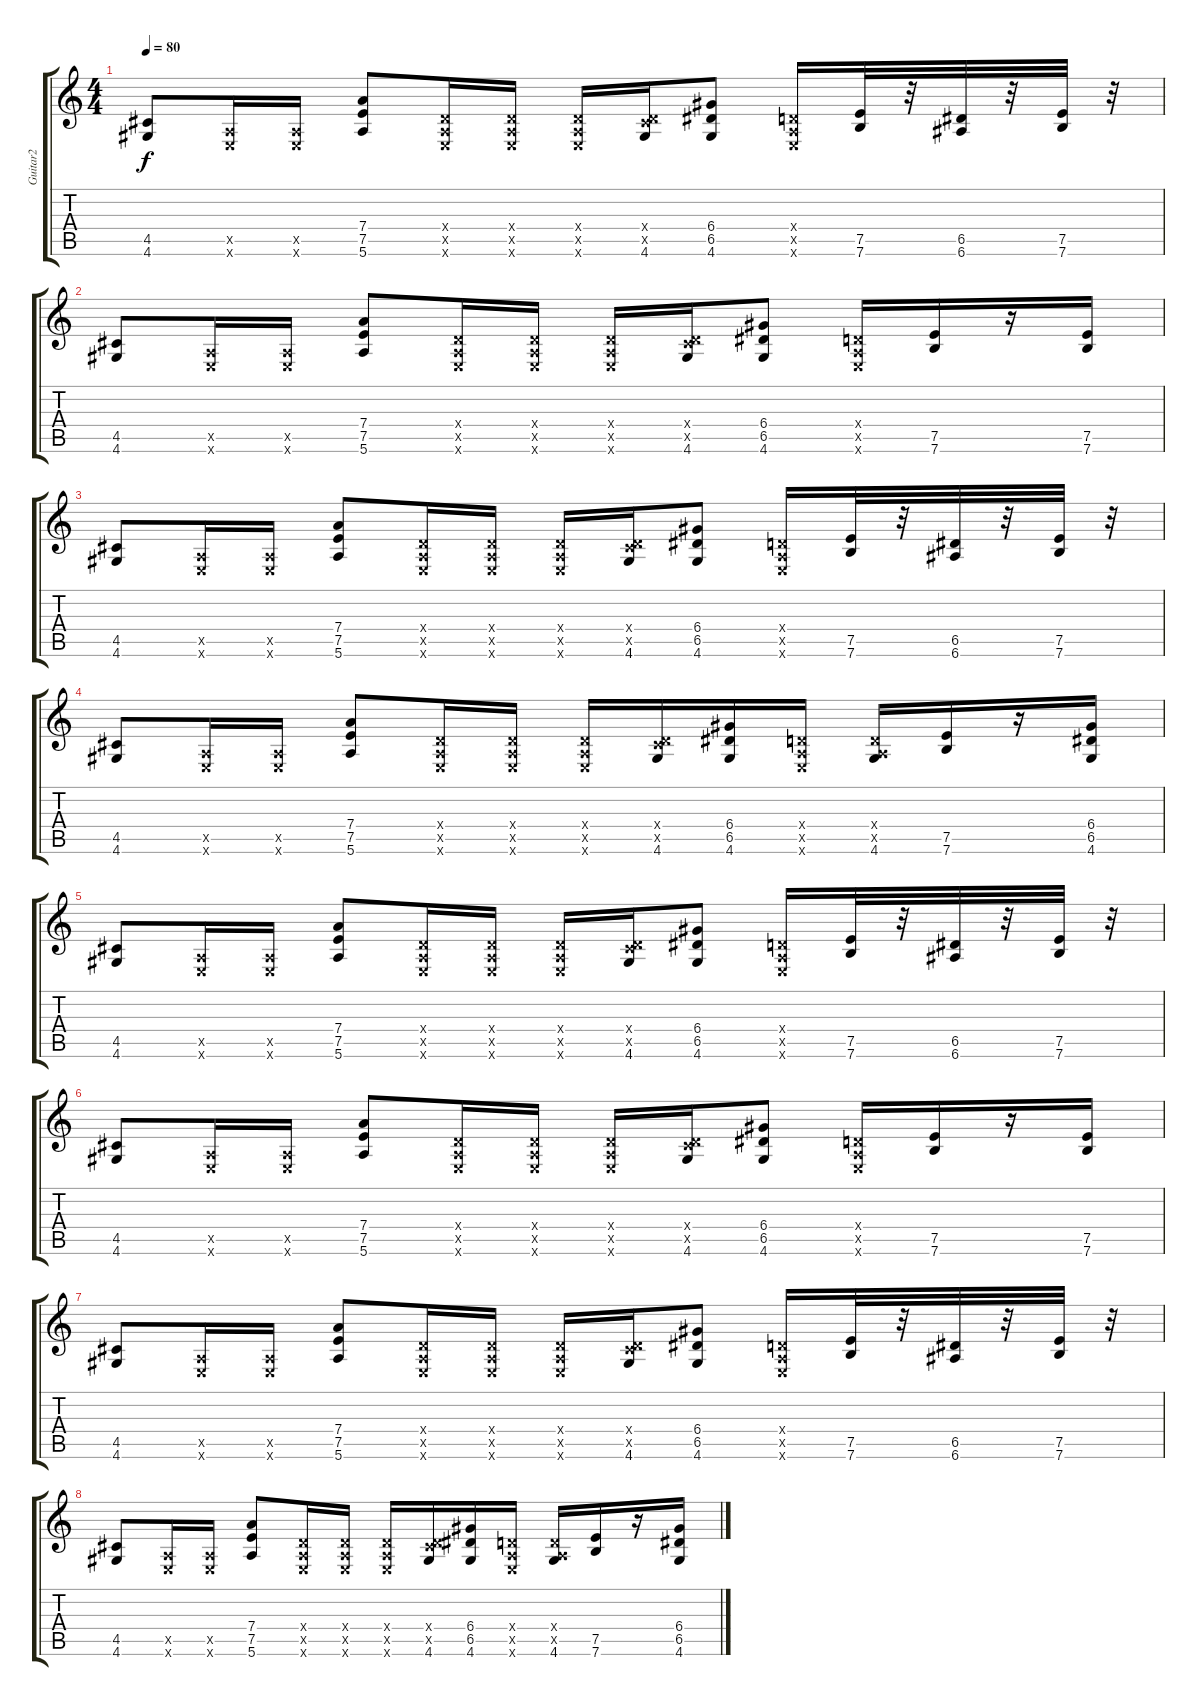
\track ("Guitar2" "Guitar2") {instrument distortionguitar}
\staff {score tabs}
\tuning (E4 B3 G3 D3 A2 E2) {hide}
\ts (4 4)
\tempo 80
\clef g2
\ks c
(4.5 4.6).8{dy f instrument distortionguitar} (0.5{x} 0.6{x}).16 (0.5{x} 0.6{x}).16 (7.4 7.5 5.6).8 (0.4{x} 0.5{x} 0.6{x}).16 (0.4{x} 0.5{x} 0.6{x}).16 (0.4{x} 0.5{x} 0.6{x}).16 (0.4{x} 4.5{x} 4.6).16 (6.4 6.5 4.6).8 (0.4{x} 0.5{x} 0.6{x}).16 (7.5 7.6).32 r.32 (6.5 6.6).32 r.32 (7.5 7.6).32 r.32 |
(4.5 4.6).8 (0.5{x} 0.6{x}).16 (0.5{x} 0.6{x}).16 (7.4 7.5 5.6).8 (0.4{x} 0.5{x} 0.6{x}).16 (0.4{x} 0.5{x} 0.6{x}).16 (0.4{x} 0.5{x} 0.6{x}).16 (0.4{x} 4.5{x} 4.6).16 (6.4 6.5 4.6).8 (0.4{x} 0.5{x} 0.6{x}).16 (7.5 7.6).16 r.16 (7.5 7.6).16 |
(4.5 4.6).8 (0.5{x} 0.6{x}).16 (0.5{x} 0.6{x}).16 (7.4 7.5 5.6).8 (0.4{x} 0.5{x} 0.6{x}).16 (0.4{x} 0.5{x} 0.6{x}).16 (0.4{x} 0.5{x} 0.6{x}).16 (0.4{x} 4.5{x} 4.6).16 (6.4 6.5 4.6).8 (0.4{x} 0.5{x} 0.6{x}).16 (7.5 7.6).32 r.32 (6.5 6.6).32 r.32 (7.5 7.6).32 r.32 |
(4.5 4.6).8 (0.5{x} 0.6{x}).16 (0.5{x} 0.6{x}).16 (7.4 7.5 5.6).8 (0.4{x} 0.5{x} 0.6{x}).16 (0.4{x} 0.5{x} 0.6{x}).16 (0.4{x} 0.5{x} 0.6{x}).16 (0.4{x} 4.5{x} 4.6).16 (6.4 6.5 4.6).16 (0.4{x} 0.5{x} 0.6{x}).16 (0.4{x} 0.5{x} 4.6).16 (7.5 7.6).16 r.16 (6.4 6.5 4.6).16 |
(4.5 4.6).8 (0.5{x} 0.6{x}).16 (0.5{x} 0.6{x}).16 (7.4 7.5 5.6).8 (0.4{x} 0.5{x} 0.6{x}).16 (0.4{x} 0.5{x} 0.6{x}).16 (0.4{x} 0.5{x} 0.6{x}).16 (0.4{x} 4.5{x} 4.6).16 (6.4 6.5 4.6).8 (0.4{x} 0.5{x} 0.6{x}).16 (7.5 7.6).32 r.32 (6.5 6.6).32 r.32 (7.5 7.6).32 r.32 |
(4.5 4.6).8 (0.5{x} 0.6{x}).16 (0.5{x} 0.6{x}).16 (7.4 7.5 5.6).8 (0.4{x} 0.5{x} 0.6{x}).16 (0.4{x} 0.5{x} 0.6{x}).16 (0.4{x} 0.5{x} 0.6{x}).16 (0.4{x} 4.5{x} 4.6).16 (6.4 6.5 4.6).8 (0.4{x} 0.5{x} 0.6{x}).16 (7.5 7.6).16 r.16 (7.5 7.6).16 |
(4.5 4.6).8 (0.5{x} 0.6{x}).16 (0.5{x} 0.6{x}).16 (7.4 7.5 5.6).8 (0.4{x} 0.5{x} 0.6{x}).16 (0.4{x} 0.5{x} 0.6{x}).16 (0.4{x} 0.5{x} 0.6{x}).16 (0.4{x} 4.5{x} 4.6).16 (6.4 6.5 4.6).8 (0.4{x} 0.5{x} 0.6{x}).16 (7.5 7.6).32 r.32 (6.5 6.6).32 r.32 (7.5 7.6).32 r.32 |
(4.5 4.6).8 (0.5{x} 0.6{x}).16 (0.5{x} 0.6{x}).16 (7.4 7.5 5.6).8 (0.4{x} 0.5{x} 0.6{x}).16 (0.4{x} 0.5{x} 0.6{x}).16 (0.4{x} 0.5{x} 0.6{x}).16 (0.4{x} 4.5{x} 4.6).16 (6.4 6.5 4.6).16 (0.4{x} 0.5{x} 0.6{x}).16 (0.4{x} 0.5{x} 4.6).16 (7.5 7.6).16 r.16 (6.4 6.5 4.6).16
